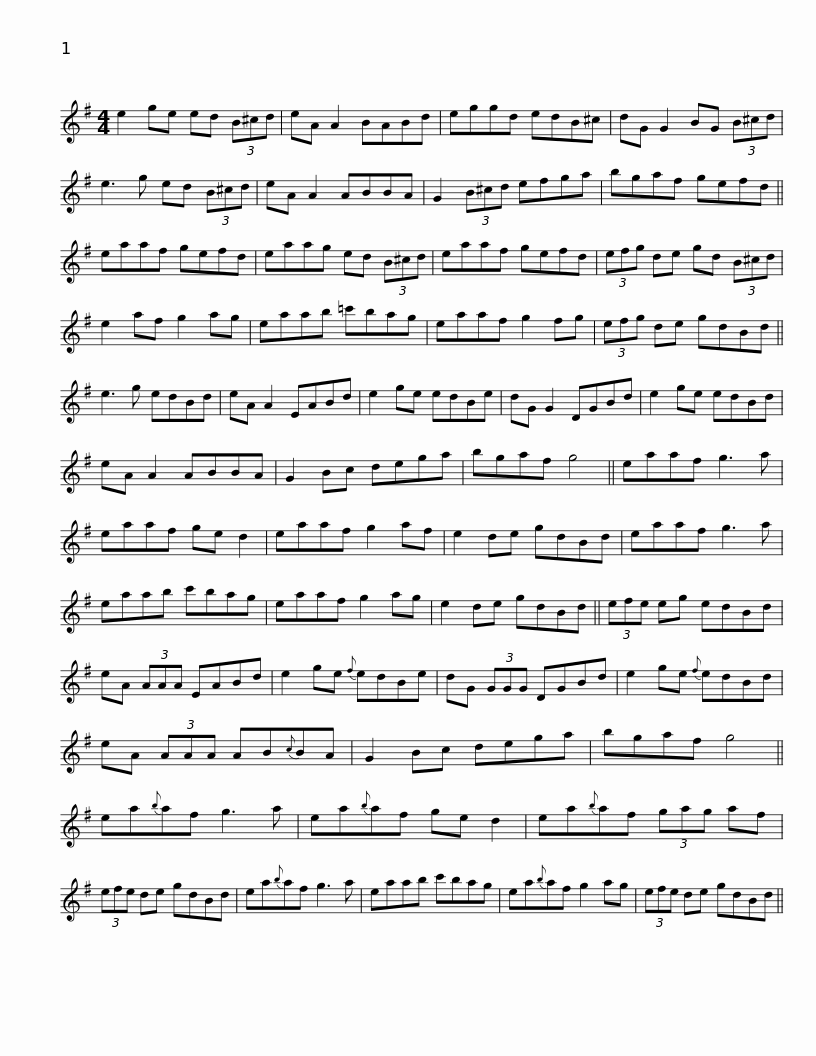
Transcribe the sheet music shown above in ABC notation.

X:1
L:1/8
M:4/4
I:linebreak $
K:G
V:1 treble
V:1
 e2 ge ed (3B^cd | eA A2 BABd | eggd edB^c | dG G2 BG (3B^cd | e3 g ed (3B^cd |$ %5
 eA A2 ABBA | G2 (3B^cd efga | bgaf gefd || eaaf gefd | eaag ed (3B^cd |$ %10
 eaaf gefd | (3efg de gd (3B^cd | e2 af g2 ag | eaab =c'bag | eaaf g2 fg |$ %15
 (3efg de gdBd || e3 g edBd | eA A2 EABd | e2 ge edBe | dG G2 DGBd | %20
 e2 ge edBd |$ eA A2 ABBA | G2 Bc dega | bgaf g4 || eaaf g3 a | %25
 eaaf ge d2 | eaaf g2 af |$ e2 de gdBd | eaaf g3 a | eaab c'bag | %30
 eaaf g2 ag | e2 de gdBd ||$ (3efe eg edBd | eA (3AAA EABd | e2 ge{f} edBe | %35
 dG (3GGG DGBd | e2 ge{f} edBd |$ eA (3AAA AB{c}BA | G2 Bc dega | bgaf g4 || %40
 ea{b}af g3 a | ea{b}af ge d2 |$ ea{b}af (3gag af | (3efe de gdBd | ea{b}af g3 a | %45
 eaab c'bag |$ ea{b}af g2 ag | (3efe de gdBd || %48
